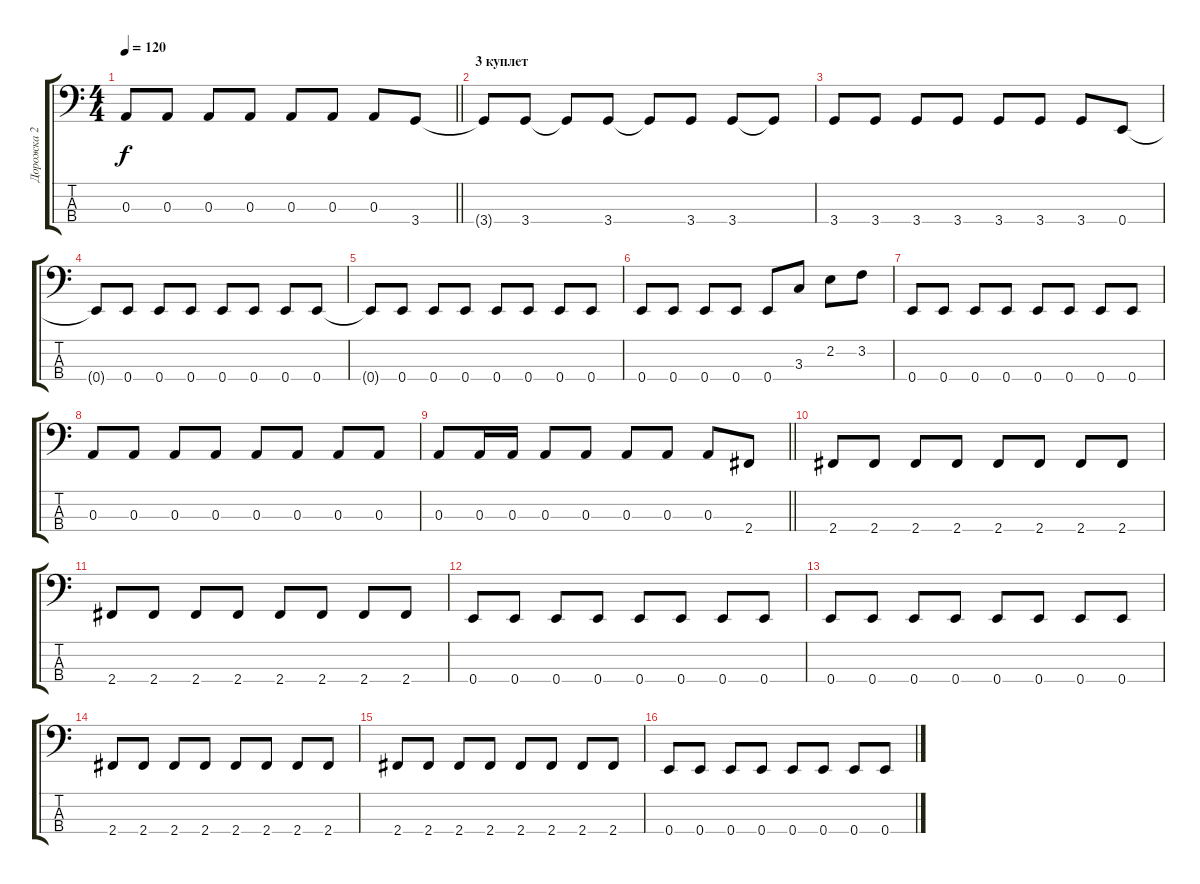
\track ("Дорожка 2" "Дорожка 2") {instrument electricbasspick}
\staff {score tabs}
\tuning (G2 D2 A1 E1) {hide}
\ts (4 4)
\tempo 120
\clef f4
\barLineRight lightlight
\ks c
0.3.8{dy f} 0.3.8 0.3.8 0.3.8 0.3.8 0.3.8 0.3.8 3.4.8 |
\section ("" "3 куплет")
3.4{t}.8 3.4.8 3.4{t}.8 3.4.8 3.4{t}.8 3.4.8 3.4.8 3.4{t}.8 |
3.4.8 3.4.8 3.4.8 3.4.8 3.4.8 3.4.8 3.4.8 0.4.8 |
0.4{t}.8 0.4.8 0.4.8 0.4.8 0.4.8 0.4.8 0.4.8 0.4.8 |
0.4{t}.8 0.4.8 0.4.8 0.4.8 0.4.8 0.4.8 0.4.8 0.4.8 |
0.4.8 0.4.8 0.4.8 0.4.8 0.4.8 3.3.8 2.2.8 3.2.8 |
0.4.8 0.4.8 0.4.8 0.4.8 0.4.8 0.4.8 0.4.8 0.4.8 |
0.3.8 0.3.8 0.3.8 0.3.8 0.3.8 0.3.8 0.3.8 0.3.8 |
\barLineRight lightlight
0.3.8 0.3.16 0.3.16 0.3.8 0.3.8 0.3.8 0.3.8 0.3.8 2.4.8 |
2.4.8 2.4.8 2.4.8 2.4.8 2.4.8 2.4.8 2.4.8 2.4.8 |
2.4.8 2.4.8 2.4.8 2.4.8 2.4.8 2.4.8 2.4.8 2.4.8 |
0.4.8 0.4.8 0.4.8 0.4.8 0.4.8 0.4.8 0.4.8 0.4.8 |
0.4.8 0.4.8 0.4.8 0.4.8 0.4.8 0.4.8 0.4.8 0.4.8 |
2.4.8 2.4.8 2.4.8 2.4.8 2.4.8 2.4.8 2.4.8 2.4.8 |
2.4.8 2.4.8 2.4.8 2.4.8 2.4.8 2.4.8 2.4.8 2.4.8 |
0.4.8 0.4.8 0.4.8 0.4.8 0.4.8 0.4.8 0.4.8 0.4.8
